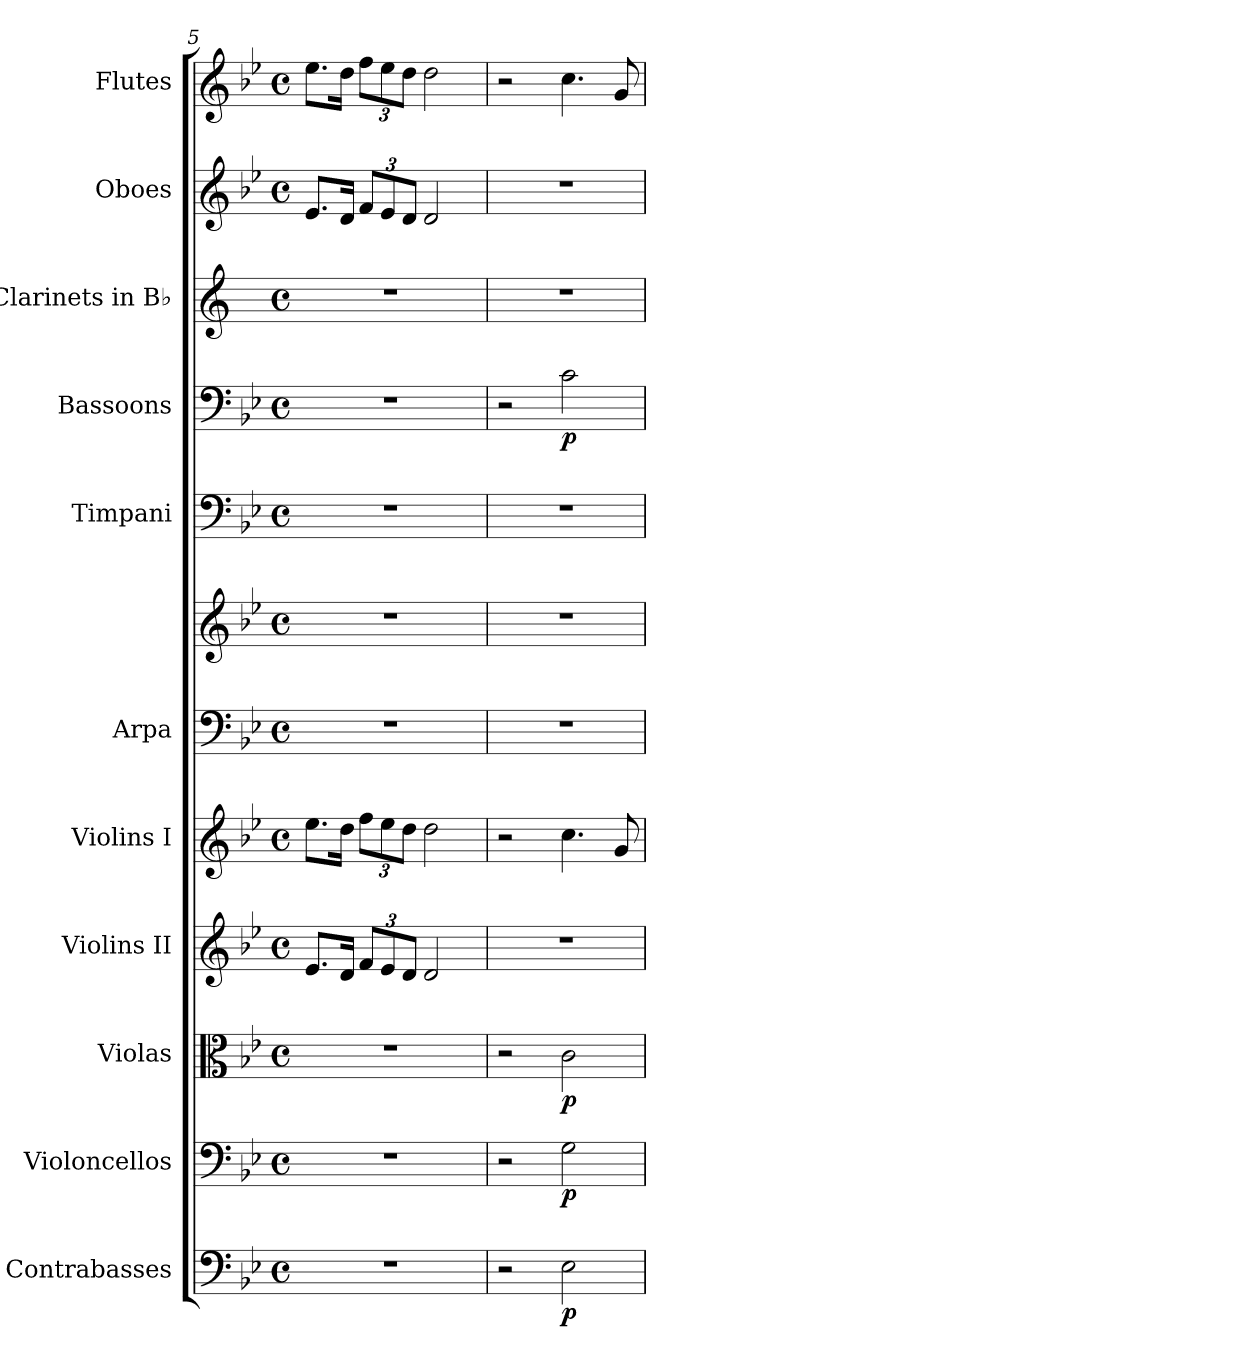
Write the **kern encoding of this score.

**kern	**dynam	**kern	**dynam	**kern	**dynam	**kern	**kern	**kern	**kern	**kern	**kern	**dynam	**kern	**kern	**kern
*part11	*part11	*part10	*part10	*part9	*part9	*part8	*part7	*part6	*part6	*part5	*part4	*part4	*part3	*part2	*part1
*staff12	*staff12	*staff11	*staff11	*staff10	*staff10	*staff9	*staff8	*staff7	*staff6	*staff5	*staff4	*staff4	*staff3	*staff2	*staff1
*I"Contrabasses	*	*I"Violoncellos	*	*I"Violas	*	*I"Violins II	*I"Violins I	*I"Arpa	*	*I"Timpani	*I"Bassoons	*	*I"Clarinets in B♭	*I"Oboes	*I"Flutes
*I'Cb.	*	*I'Vc.	*	*I'Vla.	*	*I'Vln. II	*I'Vln. I	*I'Arp.	*	*I'Timp.	*I'Bsn.	*	*	*I'Ob.	*I'Fl.
*clefF4	*	*clefF4	*	*clefC3	*	*clefG2	*clefG2	*clefF4	*clefG2	*clefF4	*clefF4	*	*clefG2	*clefG2	*clefG2
*ITrd7c12	*	*	*	*	*	*	*	*	*	*	*	*	*ITrd1c2	*	*
*k[b-e-]	*	*k[b-e-]	*	*k[b-e-]	*	*k[b-e-]	*k[b-e-]	*k[b-e-]	*k[b-e-]	*k[b-e-]	*k[b-e-]	*	*k[b-e-]	*k[b-e-]	*k[b-e-]
*M4/4	*	*M4/4	*	*M4/4	*	*M4/4	*M4/4	*M4/4	*M4/4	*M4/4	*M4/4	*	*M4/4	*M4/4	*M4/4
*met(c)	*	*met(c)	*	*met(c)	*	*met(c)	*met(c)	*met(c)	*met(c)	*met(c)	*met(c)	*	*met(c)	*met(c)	*met(c)
=5	=5	=5	=5	=5	=5	=5	=5	=5	=5	=5	=5	=5	=5	=5	=5
1r	.	1r	.	1r	.	8.e-/L	8.ee-\L	1r	1r	1r	1r	.	1r	8.e-/L	8.ee-\L
.	.	.	.	.	.	16d/Jk	16dd\Jk	.	.	.	.	.	.	16d/Jk	16dd\Jk
*	*	*	*	*	*	*Xbrackettup	*Xbrackettup	*	*	*	*	*	*	*Xbrackettup	*Xbrackettup
.	.	.	.	.	.	12f/L	12ff\L	.	.	.	.	.	.	12f/L	12ff\L
.	.	.	.	.	.	12e-/	12ee-\	.	.	.	.	.	.	12e-/	12ee-\
.	.	.	.	.	.	12d/J	12dd\J	.	.	.	.	.	.	12d/J	12dd\J
.	.	.	.	.	.	2d/	2dd\	.	.	.	.	.	.	2d/	2dd\
=6	=6	=6	=6	=6	=6	=6	=6	=6	=6	=6	=6	=6	=6	=6	=6
2r	.	2r	.	2r	.	1r	2r	1r	1r	1r	2r	.	1r	1r	2r
!	!LO:DY:b	!	!LO:DY:b	!	!LO:DY:b	!	!	!	!	!	!	!LO:DY:b	!	!	!
2EE-\	p	2G\	p	2c\	p	.	4.cc\	.	.	.	2c\	p	.	.	4.cc\
.	.	.	.	.	.	.	8g/	.	.	.	.	.	.	.	8g/
=	=	=	=	=	=	=	=	=	=	=	=	=	=	=	=
*-	*-	*-	*-	*-	*-	*-	*-	*-	*-	*-	*-	*-	*-	*-	*-
